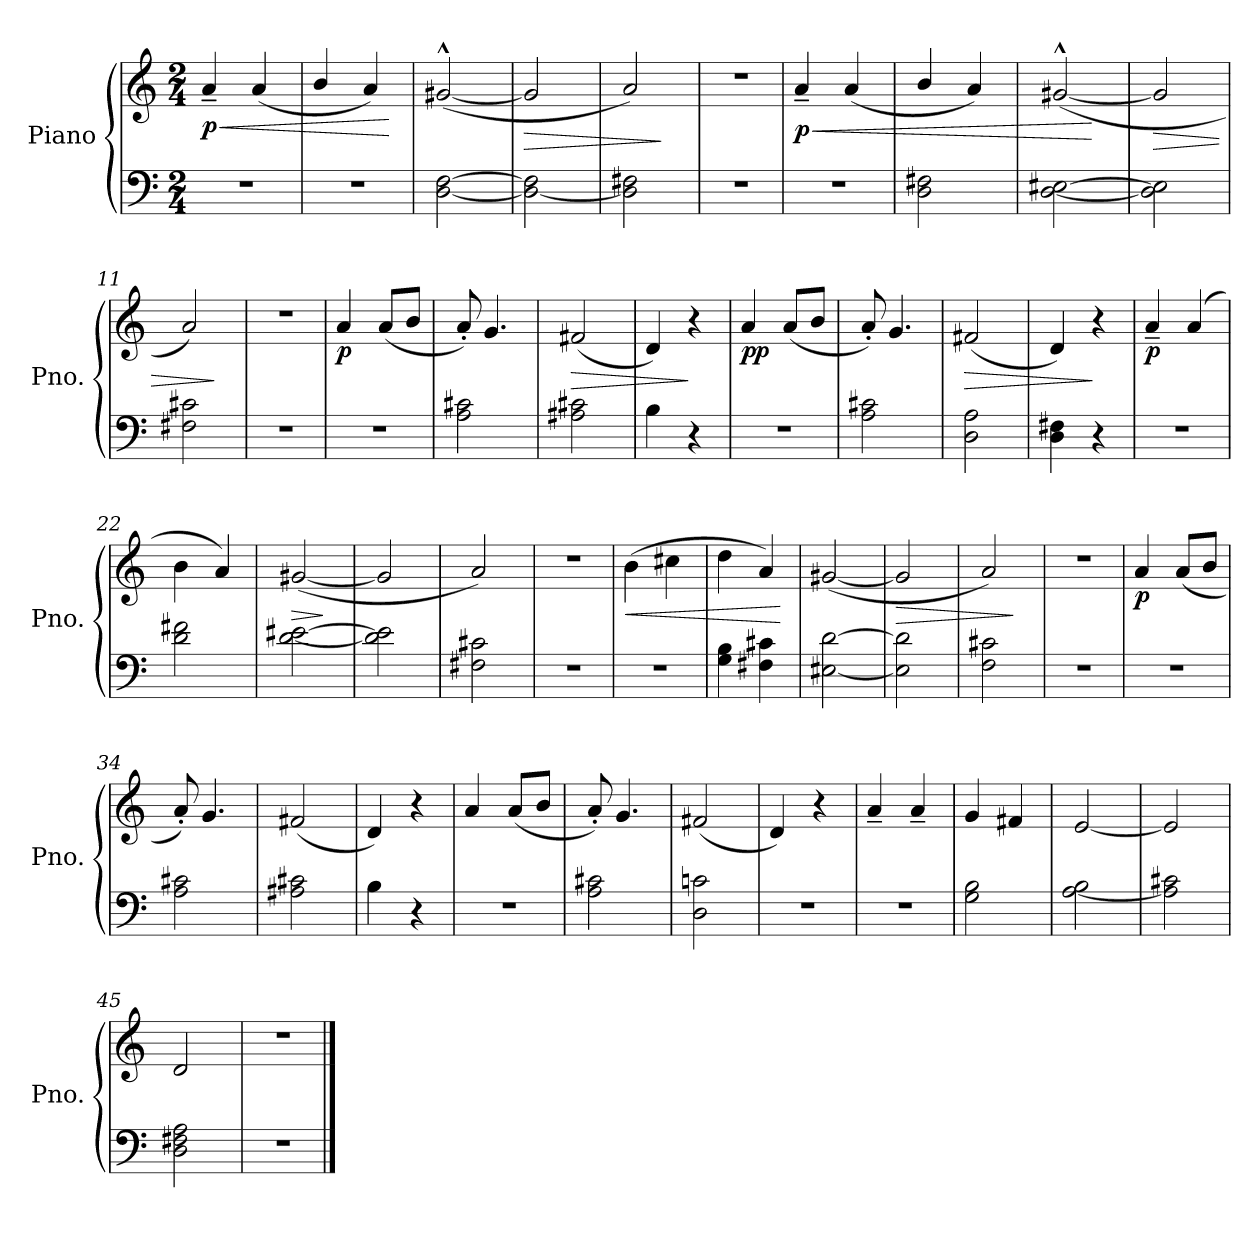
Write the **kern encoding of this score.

**kern	**kern	**dynam
*part1	*part1	*part1
*staff2	*staff1	*staff1/2
*I"Piano	*	*
*I'Pno.	*	*
*clefF4	*clefG2	*
*k[]	*k[]	*
*M2/4	*M2/4	*
*MM100	*MM100	*
=1	=1	=1
!	!	!LO:HP:b
!	!	!LO:DY:n=1:b
2r	4a~/	< p
.	(<4a/	.
=2	=2	=2
2r	4b/	.
.	4a/)	.
.	.	[
=3	=3	=3
[2D\ [2F\	(<[2g#X^^/	.
=4	=4	=4
!	!	!LO:HP:b
2D\_ 2F\]	2g#/]	>
=5	=5	=5
2D\] 2F#X\	2a/)	.
.	.	]
=6	=6	=6
2r	2r	.
=7	=7	=7
!	!	!LO:HP:b
!	!	!LO:DY:n=1:b
2r	4a~/	< p
.	(<4a/	.
=8	=8	=8
2D\ 2F#X\	4b/	.
.	4a/)	.
=9	=9	=9
[2D\ [2E#X\	(<[2g#X^^/	.
.	.	[
=10	=10	=10
!	!	!LO:HP:b
2D\] 2E#\]	2g#/]	>
=11	=11	=11
2F#X\ 2c#X\	2a/)	.
.	.	]
=12	=12	=12
2r	2r	.
=13	=13	=13
!	!	!LO:DY:b
2r	4a/	p
.	(<8a/L	.
.	8b/J	.
=14	=14	=14
2A\ 2c#X\	8a'/)	.
.	4.g/	.
!!LO:LB:g=z
=15	=15	=15
!	!	!LO:HP:b
2A#X\ 2c#X\	(<2f#X/	>
=16	=16	=16
4B\	4d/)	.
4r	4r	]
=17	=17	=17
!	!	!LO:DY:b
2r	4a/	pp
.	(<8a/L	.
.	8b/J	.
=18	=18	=18
2A\ 2c#X\	8a'/)	.
.	4.g/	.
=19	=19	=19
!	!	!LO:HP:b
2D\ 2A\	(<2f#X/	>
=20	=20	=20
4D\ 4F#X\	4d/)	.
4r	4r	]
=21	=21	=21
!	!	!LO:DY:b
2r	4a~/	p
.	(<4a/	.
=22	=22	=22
2d\ 2f#X\	4b\	.
.	4a/)	.
=23	=23	=23
!	!	!LO:HP:b
[2d\ [2e#X\	(<[2g#X/	>
.	.	]
=24	=24	=24
2d\] 2e#\]	2g#/]	.
=25	=25	=25
2F#X\ 2c#X\	2a/)	.
=26	=26	=26
2r	2r	.
=27	=27	=27
!	!	!LO:HP:b
2r	(>4b\	<
.	4cc#X\	.
!!LO:LB:g=z
=28	=28	=28
4G\ 4B\	4dd\	.
4F#X\ 4c#X\	4a/)	.
.	.	[
=29	=29	=29
[2E#X\ [2d\	(<[2g#X/	.
=30	=30	=30
!	!	!LO:HP:b
2E#\] 2d\]	2g#/]	>
=31	=31	=31
2F\ 2c#X\	2a/)	.
.	.	]
=32	=32	=32
2r	2r	.
=33	=33	=33
!	!	!LO:DY:b
2r	4a/	p
.	(<8a/L	.
.	8b/J	.
=34	=34	=34
2A\ 2c#X\	8a'/)	.
.	4.g/	.
=35	=35	=35
2A#X\ 2c#X\	(<2f#X/	.
=36	=36	=36
4B\	4d/)	.
4r	4r	.
=37	=37	=37
2r	4a/	.
.	(<8a/L	.
.	8b/J	.
=38	=38	=38
2A\ 2c#X\	8a'/)	.
.	4.g/	.
=39	=39	=39
2D\ 2cn\	(<2f#X/	.
=40	=40	=40
2r	4d/)	.
.	4r	.
!!LO:LB:g=z
=41	=41	=41
2r	4a~/	.
.	4a~/	.
=42	=42	=42
2G\ 2B\	4g/	.
.	4f#X/	.
=43	=43	=43
[2A\ 2B\	[2e/	.
=44	=44	=44
2A\] 2c#X\	2e/]	.
=45	=45	=45
2D\ 2F#X\ 2A\	2d/	.
=46	=46	=46
2r	2r	.
==	==	==
*-	*-	*-
